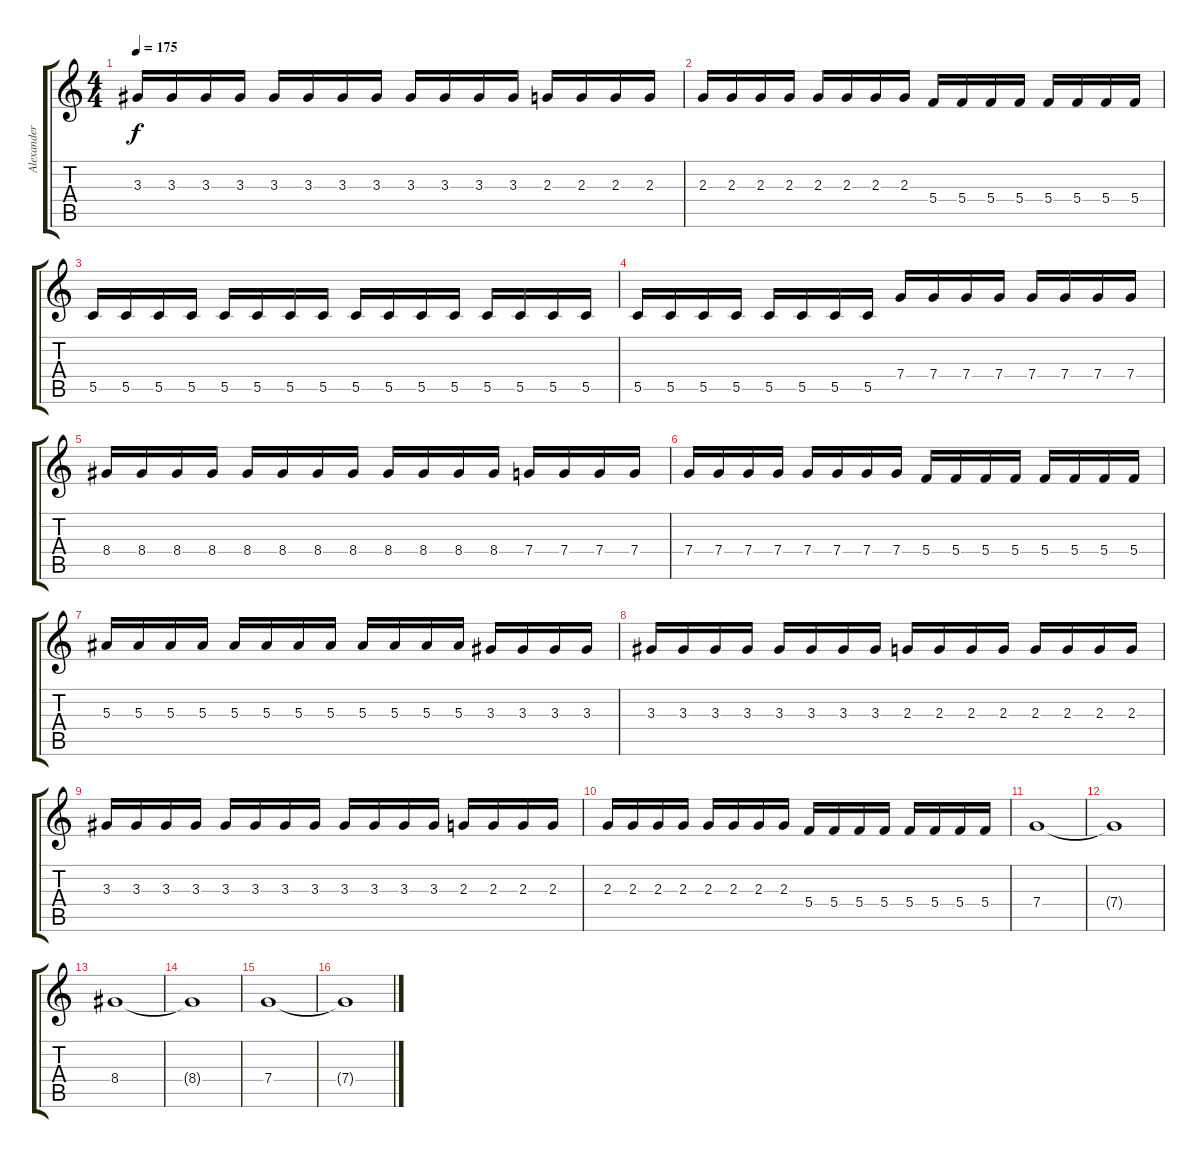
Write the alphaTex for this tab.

\track ("Alexander Dietz " "Alexander ") {instrument distortionguitar}
\staff {score tabs}
\tuning (D4 A3 F3 C3 G2 C2) {hide}
\ts (4 4)
\tempo 175
\clef g2
\ks c
3.3.16{dy f} 3.3.16 3.3.16 3.3.16 3.3.16 3.3.16 3.3.16 3.3.16 3.3.16 3.3.16 3.3.16 3.3.16 2.3.16 2.3.16 2.3.16 2.3.16 |
2.3.16 2.3.16 2.3.16 2.3.16 2.3.16 2.3.16 2.3.16 2.3.16 5.4.16 5.4.16 5.4.16 5.4.16 5.4.16 5.4.16 5.4.16 5.4.16 |
5.5.16 5.5.16 5.5.16 5.5.16 5.5.16 5.5.16 5.5.16 5.5.16 5.5.16 5.5.16 5.5.16 5.5.16 5.5.16 5.5.16 5.5.16 5.5.16 |
5.5.16 5.5.16 5.5.16 5.5.16 5.5.16 5.5.16 5.5.16 5.5.16 7.4.16 7.4.16 7.4.16 7.4.16 7.4.16 7.4.16 7.4.16 7.4.16 |
8.4.16 8.4.16 8.4.16 8.4.16 8.4.16 8.4.16 8.4.16 8.4.16 8.4.16 8.4.16 8.4.16 8.4.16 7.4.16 7.4.16 7.4.16 7.4.16 |
7.4.16 7.4.16 7.4.16 7.4.16 7.4.16 7.4.16 7.4.16 7.4.16 5.4.16 5.4.16 5.4.16 5.4.16 5.4.16 5.4.16 5.4.16 5.4.16 |
5.3.16 5.3.16 5.3.16 5.3.16 5.3.16 5.3.16 5.3.16 5.3.16 5.3.16 5.3.16 5.3.16 5.3.16 3.3.16 3.3.16 3.3.16 3.3.16 |
3.3.16 3.3.16 3.3.16 3.3.16 3.3.16 3.3.16 3.3.16 3.3.16 2.3.16 2.3.16 2.3.16 2.3.16 2.3.16 2.3.16 2.3.16 2.3.16 |
3.3.16 3.3.16 3.3.16 3.3.16 3.3.16 3.3.16 3.3.16 3.3.16 3.3.16 3.3.16 3.3.16 3.3.16 2.3.16 2.3.16 2.3.16 2.3.16 |
2.3.16 2.3.16 2.3.16 2.3.16 2.3.16 2.3.16 2.3.16 2.3.16 5.4.16 5.4.16 5.4.16 5.4.16 5.4.16 5.4.16 5.4.16 5.4.16 |
7.4.1 |
7.4{t}.1 |
8.4.1{volume 12} |
8.4{t}.1{volume 11} |
7.4.1{volume 10} |
7.4{t}.1{volume 9}
